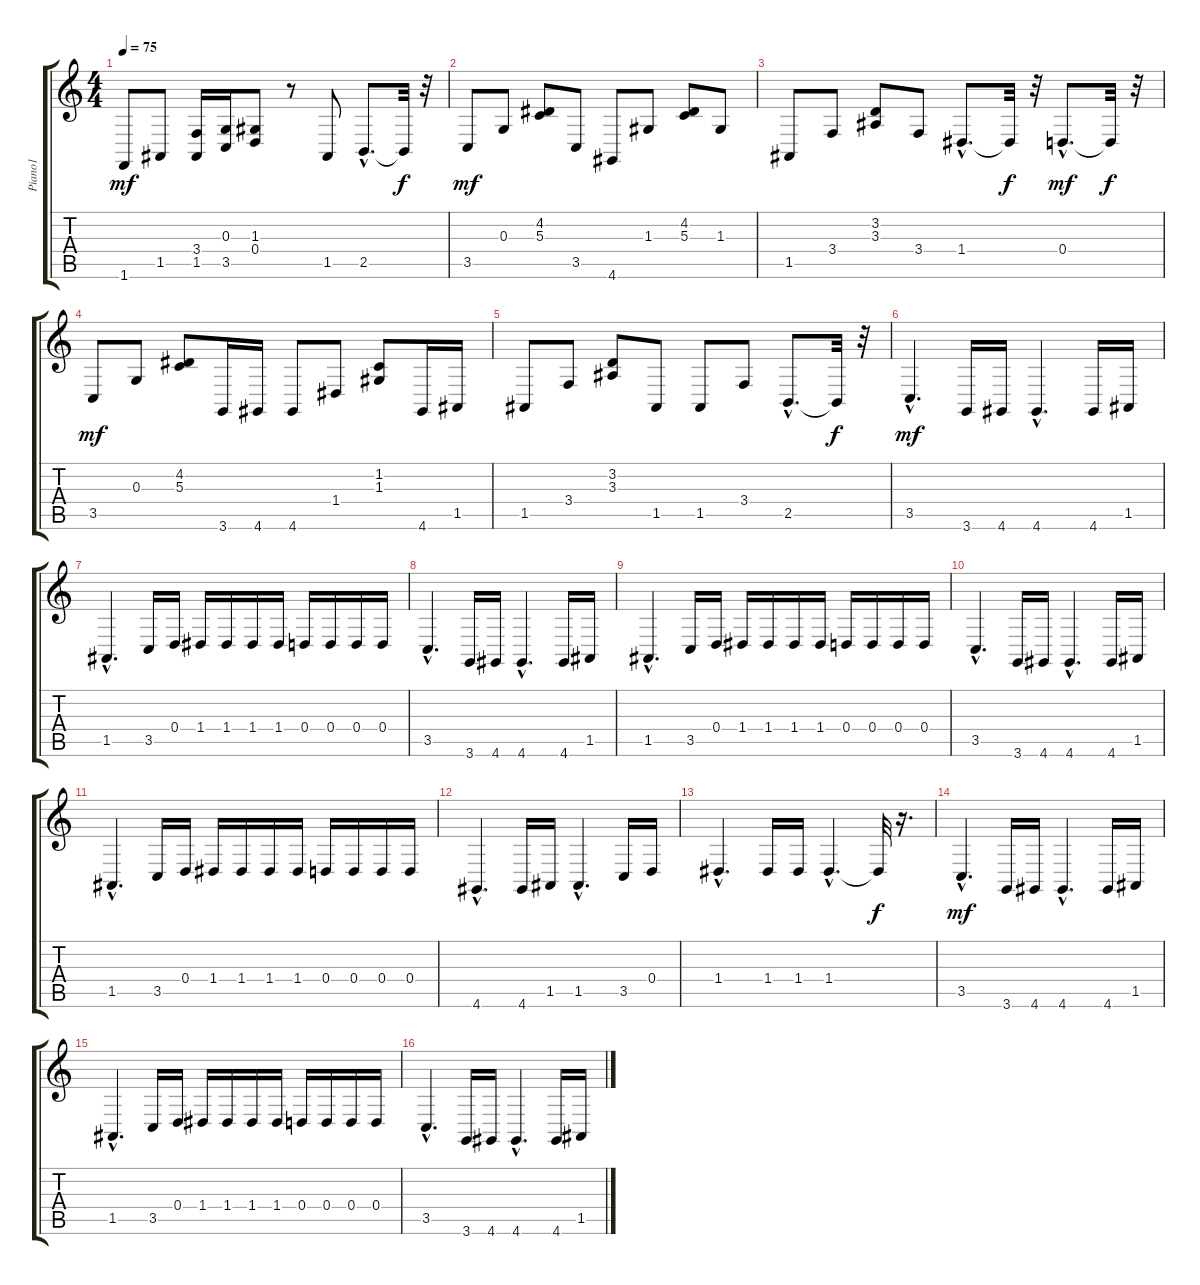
\track ("Piano1" "Piano1") {instrument acousticgrandpiano}
\staff {score tabs}
\tuning (E4 B3 G3 D3 A2 E2) {hide}
\ts (4 4)
\tempo 75
\clef g2
\ks c
1.6.8{dy mf} 1.5.8 (3.4 1.5).16 (0.3 3.5).16 (1.3 0.4).8 r.8 1.5.8 2.5{hac}.8{d} 2.5{t}.32{dy f} r.32 |
3.5.8{dy mf} 0.3.8 (4.2 5.3).8 3.5.8 4.6.8 1.3.8 (4.2 5.3).8 1.3.8 |
1.5.8 3.4.8 (3.2 3.3).8 3.4.8 1.4{hac}.8{d} 1.4{t}.32{dy f} r.32 0.4{hac}.8{d dy mf} 0.4{t}.32{dy f} r.32 |
3.5.8{dy mf} 0.3.8 (4.2 5.3).8 3.6.16 4.6.16 4.6.8 1.4.8 (1.2 1.3).8 4.6.16 1.5.16 |
1.5.8 3.4.8 (3.2 3.3).8 1.5.8 1.5.8 3.4.8 2.5{hac}.8{d} 2.5{t}.32{dy f} r.32 |
3.5{hac}.4{d dy mf} 3.6.16 4.6.16 4.6{hac}.4{d} 4.6.16 1.5.16 |
1.5{hac}.4{d} 3.5.16 0.4.16 1.4.16 1.4.16 1.4.16 1.4.16 0.4.16 0.4.16 0.4.16 0.4.16 |
3.5{hac}.4{d} 3.6.16 4.6.16 4.6{hac}.4{d} 4.6.16 1.5.16 |
1.5{hac}.4{d} 3.5.16 0.4.16 1.4.16 1.4.16 1.4.16 1.4.16 0.4.16 0.4.16 0.4.16 0.4.16 |
3.5{hac}.4{d} 3.6.16 4.6.16 4.6{hac}.4{d} 4.6.16 1.5.16 |
1.5{hac}.4{d} 3.5.16 0.4.16 1.4.16 1.4.16 1.4.16 1.4.16 0.4.16 0.4.16 0.4.16 0.4.16 |
4.6{hac}.4{d} 4.6.16 1.5.16 1.5{hac}.4{d} 3.5.16 0.4.16 |
1.4{hac}.4{d} 1.4.16 1.4.16 1.4{hac}.4{d} 1.4{t}.32{dy f} r.16{d} |
3.5{hac}.4{d dy mf} 3.6.16 4.6.16 4.6{hac}.4{d} 4.6.16 1.5.16 |
1.5{hac}.4{d} 3.5.16 0.4.16 1.4.16 1.4.16 1.4.16 1.4.16 0.4.16 0.4.16 0.4.16 0.4.16 |
3.5{hac}.4{d} 3.6.16 4.6.16 4.6{hac}.4{d} 4.6.16 1.5.16
